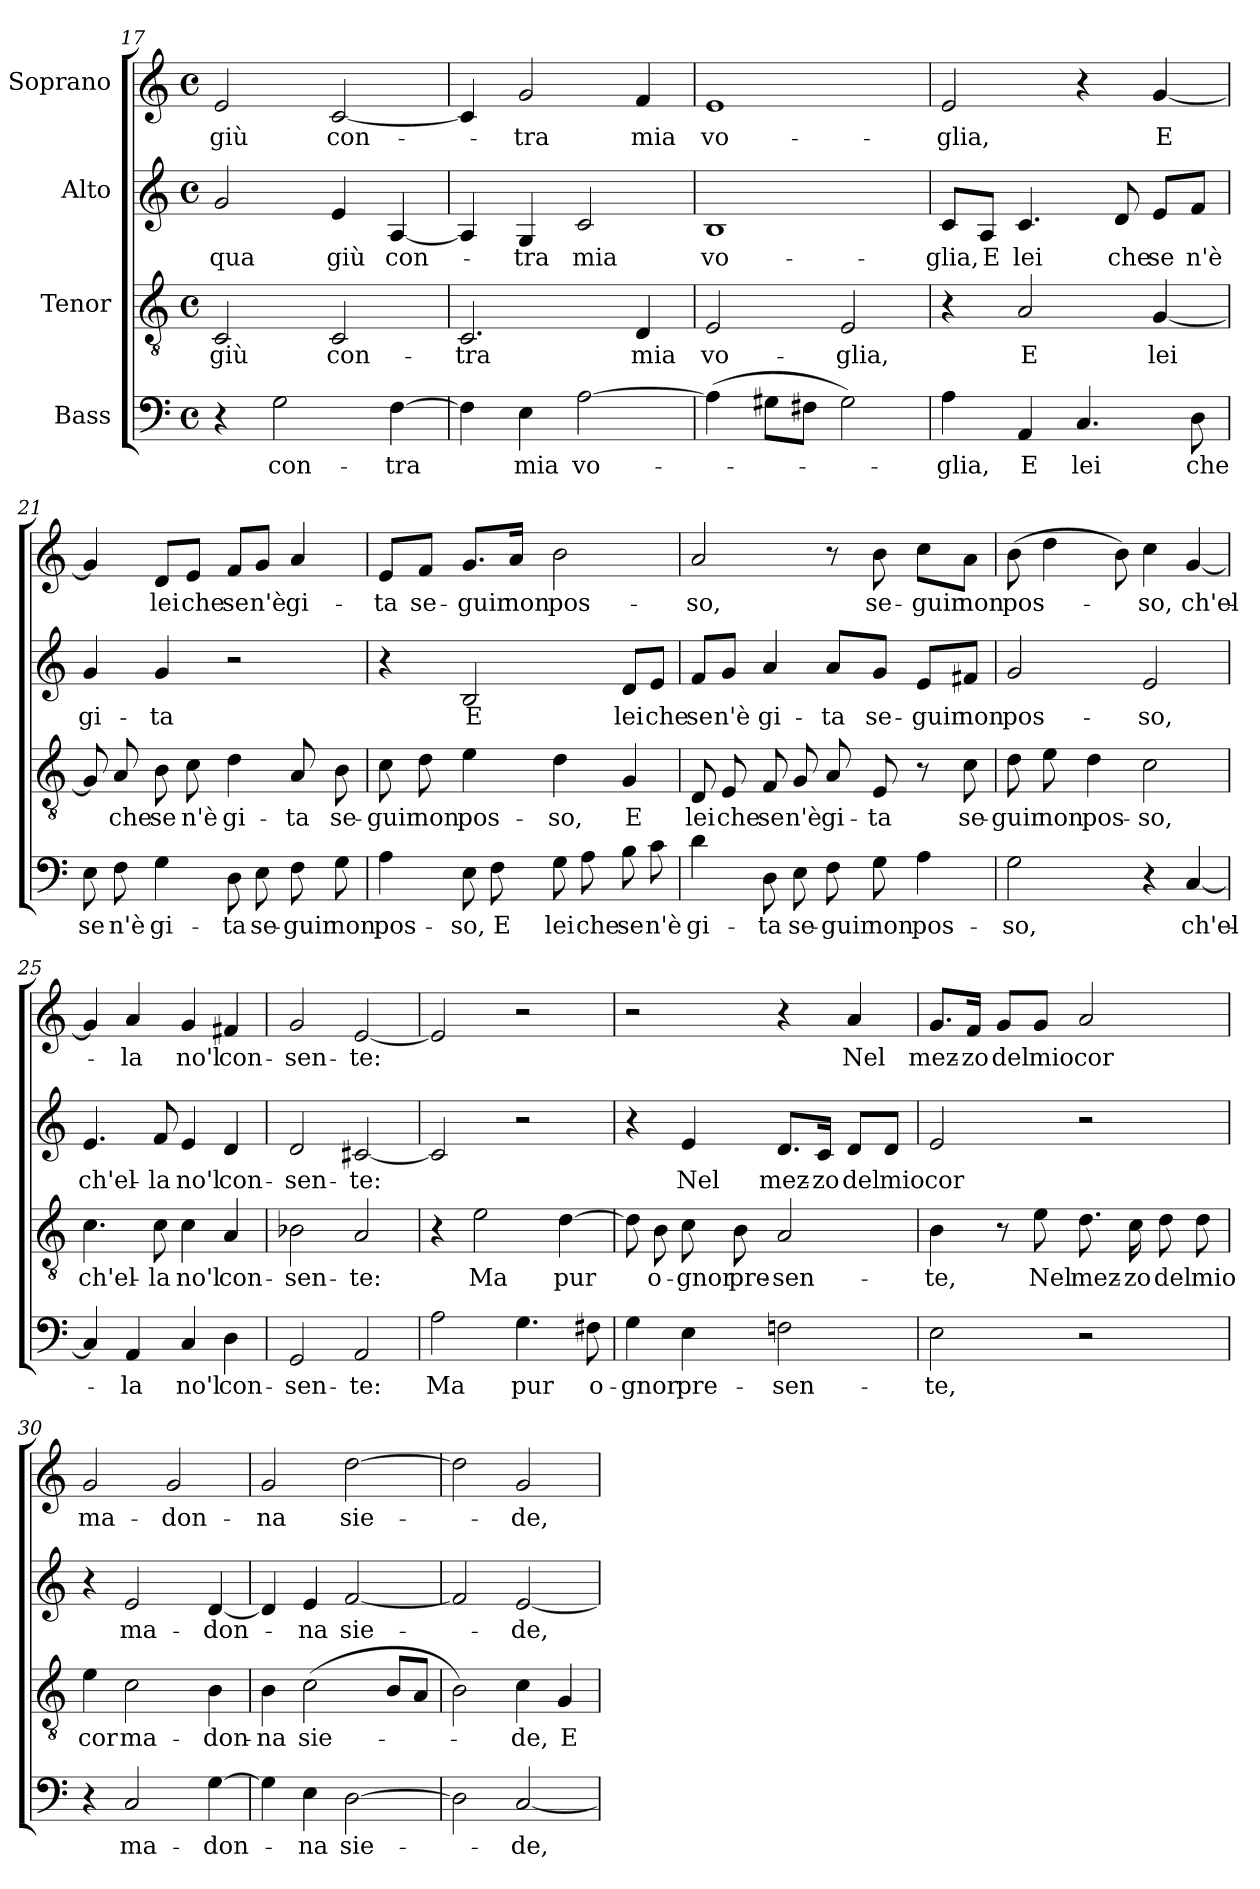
**kern	**text	**kern	**text	**kern	**text	**kern	**text
*part4	*part4	*part3	*part3	*part2	*part2	*part1	*part1
*staff4	*staff4	*staff3	*staff3	*staff2	*staff2	*staff1	*staff1
*I"Bass	*	*I"Tenor	*	*I"Alto	*	*I"Soprano	*
*clefF4	*	*clefGv2	*	*clefG2	*	*clefG2	*
*k[]	*	*k[]	*	*k[]	*	*k[]	*
*C:	*	*C:	*	*C:	*	*C:	*
*M4/4	*	*M4/4	*	*M4/4	*	*M4/4	*
*met(c)	*	*met(c)	*	*met(c)	*	*met(c)	*
=17	=17	=17	=17	=17	=17	=17	=17
4r	.	2C/	giù	2g/	qua	2e/	giù
2G\	con-	.	.	.	.	.	.
.	.	2C/	con-	4e/	giù	[2c/	con-
[4F\	-tra	.	.	[4A/	con-	.	.
=18	=18	=18	=18	=18	=18	=18	=18
4F\]	.	2.C/	-tra	4A/]	.	4c/]	.
4E\	mia	.	.	4G/	-tra	2g/	-tra
[2A\	vo-	.	.	2c/	mia	.	.
.	.	4D/	mia	.	.	4f/	mia
!!LO:LB:g=z
=19	=19	=19	=19	=19	=19	=19	=19
(4A\]	.	2E/	vo-	1B	vo-	1e	vo-
8G#X\L	.	.	.	.	.	.	.
8F#X\J	.	.	.	.	.	.	.
2G#\)	.	2E/	-glia,	.	.	.	.
=20	=20	=20	=20	=20	=20	=20	=20
4A\	-glia,	4r	.	8c/L	-glia,	2e/	-glia,
.	.	.	.	8A/J	E	.	.
4AA/	E	2A/	E	4.c/	lei	.	.
4.C/	lei	.	.	.	.	4r	.
.	.	.	.	8d/	che	.	.
.	.	[4G/	lei	8e/L	se	[4g/	E
8D\	che	.	.	8f/J	n'è	.	.
=21	=21	=21	=21	=21	=21	=21	=21
8E\	se	8G/]	.	4g/	gi-	4g/]	.
8F\	n'è	8A/	che	.	.	.	.
4G\	gi-	8B\	se	4g/	-ta	8d/L	lei
.	.	8c\	n'è	.	.	8e/J	che
8D\	-ta	4d\	gi-	2r	.	8f/L	se
8E\	se-	.	.	.	.	8g/J	n'è
8F\	-guir	8A/	-ta	.	.	4a/	gi-
8G\	non	8B\	se-	.	.	.	.
=22	=22	=22	=22	=22	=22	=22	=22
4A\	pos-	8c\	-guir	4r	.	8e/L	-ta
.	.	8d\	non	.	.	8f/J	se-
8E\	-so,	4e\	pos-	2B/	E	8.g/L	-guir
8F\	E	.	.	.	.	.	.
.	.	.	.	.	.	16a/Jk	non
8G\	lei	4d\	-so,	.	.	2b\	pos-
8A\	che	.	.	.	.	.	.
8B\	se	4G/	E	8d/L	lei	.	.
8c\	n'è	.	.	8e/J	che	.	.
=23	=23	=23	=23	=23	=23	=23	=23
4d\	gi-	8D/	lei	8f/L	se	2a/	-so,
.	.	8E/	che	8g/J	n'è	.	.
8D\	-ta	8F/	se	4a/	gi-	.	.
8E\	se-	8G/	n'è	.	.	.	.
8F\	-guir	8A/	gi-	8a/L	-ta	8r	.
8G\	non	8E/	-ta	8g/J	se-	8b\	se-
4A\	pos-	8r	.	8e/L	-guir	8cc\L	-guir
.	.	8c\	se-	8f#X/J	non	8a\J	non
!!LO:LB:g=z
=24	=24	=24	=24	=24	=24	=24	=24
2G\	-so,	8d\	-guir	2g/	pos-	(8b\	pos-
.	.	8e\	non	.	.	4dd\	.
.	.	4d\	pos-	.	.	.	.
.	.	.	.	.	.	8b\)	.
4r	.	2c\	-so,	2e/	-so,	4cc\	-so,
[4C/	ch'el-	.	.	.	.	[4g/	ch'el-
=25	=25	=25	=25	=25	=25	=25	=25
4C/]	.	4.c\	ch'el-	4.e/	ch'el-	4g/]	.
4AA/	-la	.	.	.	.	4a/	-la
.	.	8c\	-la	8f/	-la	.	.
4C/	no'l	4c\	no'l	4e/	no'l	4g/	no'l
4D\	con-	4A/	con-	4d/	con-	4f#X/	con-
=26	=26	=26	=26	=26	=26	=26	=26
2GG/	-sen-	2B-X\	-sen-	2d/	-sen-	2g/	-sen-
2AA/	-te:	2A/	-te:	[2c#X/	-te:	[2e/	-te:
=27	=27	=27	=27	=27	=27	=27	=27
2A\	Ma	4r	.	2c#/]	.	2e/]	.
.	.	2e\	Ma	.	.	.	.
4.G\	pur	.	.	2r	.	2r	.
.	.	[4d\	pur	.	.	.	.
8F#X\	o-	.	.	.	.	.	.
=28	=28	=28	=28	=28	=28	=28	=28
4G\	-gnor	8d\]	.	4r	.	2r	.
.	.	8B\	o-	.	.	.	.
4E\	pre-	8c\	-gnor	4e/	Nel	.	.
.	.	8B\	pre-	.	.	.	.
2Fn\	-sen-	2A/	-sen-	8.d/L	mez-	4r	.
.	.	.	.	16c/Jk	-zo	.	.
.	.	.	.	8d/L	del	4a/	Nel
.	.	.	.	8d/J	mio	.	.
!!LO:PB:g=z
=29	=29	=29	=29	=29	=29	=29	=29
2E\	-te,	4B\	-te,	2e/	cor	8.g/L	mez-
.	.	.	.	.	.	16f/Jk	-zo
.	.	8r	.	.	.	8g/L	del
.	.	8e\	Nel	.	.	8g/J	mio
2r	.	8.d\	mez-	2r	.	2a/	cor
.	.	16c\	-zo	.	.	.	.
.	.	8d\	del	.	.	.	.
.	.	8d\	mio	.	.	.	.
=30	=30	=30	=30	=30	=30	=30	=30
4r	.	4e\	cor	4r	.	2g/	ma-
2C/	ma-	2c\	ma-	2e/	ma-	.	.
.	.	.	.	.	.	2g/	-don-
[4G\	-don-	4B\	-don-	[4d/	-don-	.	.
=31	=31	=31	=31	=31	=31	=31	=31
4G\]	.	4B\	-na	4d/]	.	2g/	-na
4E\	-na	(2c\	sie-	4e/	-na	.	.
[2D\	sie-	.	.	[2f/	sie-	[2dd\	sie-
.	.	8B/L	.	.	.	.	.
.	.	8A/J	.	.	.	.	.
=32	=32	=32	=32	=32	=32	=32	=32
2D\]	.	2B\)	.	2f/]	.	2dd\]	.
[2C/	-de,	4c\	-de,	[2e/	-de,	2g/	-de,
.	.	4G/	E	.	.	.	.
=	=	=	=	=	=	=	=
*-	*-	*-	*-	*-	*-	*-	*-
